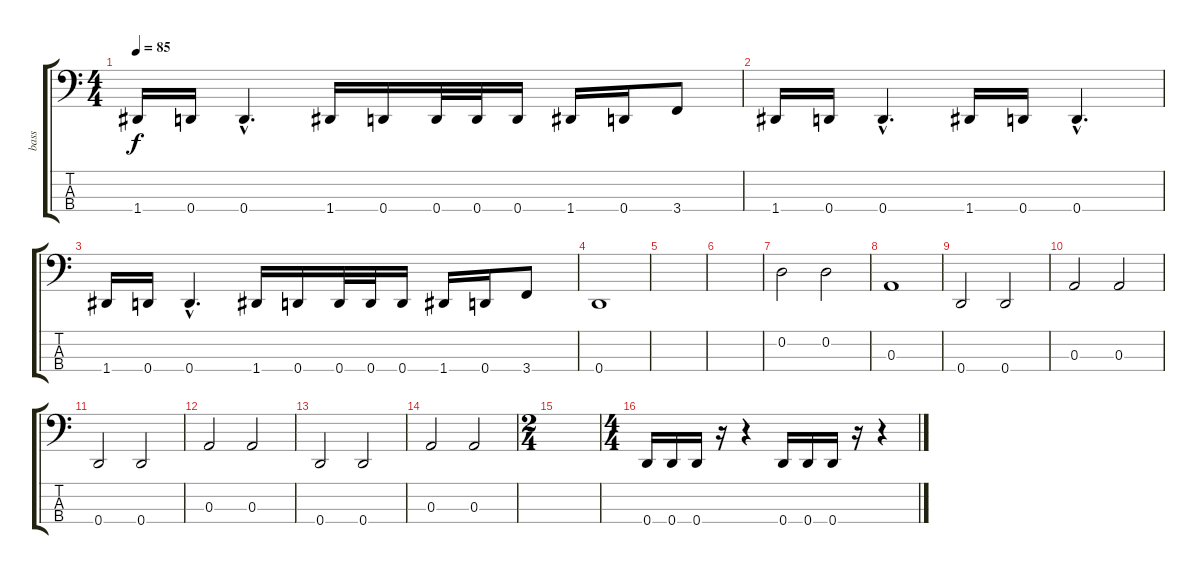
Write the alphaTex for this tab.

\track ("bass" "bass") {instrument electricbasspick}
\staff {score tabs}
\tuning (G2 D2 A1 D1) {hide}
\ts (4 4)
\tempo 85
\clef f4
\ks c
1.4.16{dy f} 0.4.16 0.4{hac}.4{d} 1.4.16 0.4.16 0.4.32 0.4.32 0.4.16 1.4.16 0.4.16 3.4.8 |
1.4.16 0.4.16 0.4{hac}.4{d} 1.4.16 0.4.16 0.4{hac}.4{d} |
1.4.16 0.4.16 0.4{hac}.4{d} 1.4.16 0.4.16 0.4.32 0.4.32 0.4.16 1.4.16 0.4.16 3.4.8 |
0.4.1 |
|
|
0.2.2 0.2.2 |
0.3.1 |
0.4.2 0.4.2 |
0.3.2 0.3.2 |
0.4.2 0.4.2 |
0.3.2 0.3.2 |
0.4.2 0.4.2 |
0.3.2 0.3.2 |
\ts (2 4)
|
\ts (4 4)
0.4.16 0.4.16 0.4.16 r.16 r.4 0.4.16 0.4.16 0.4.16 r.16 r.4
